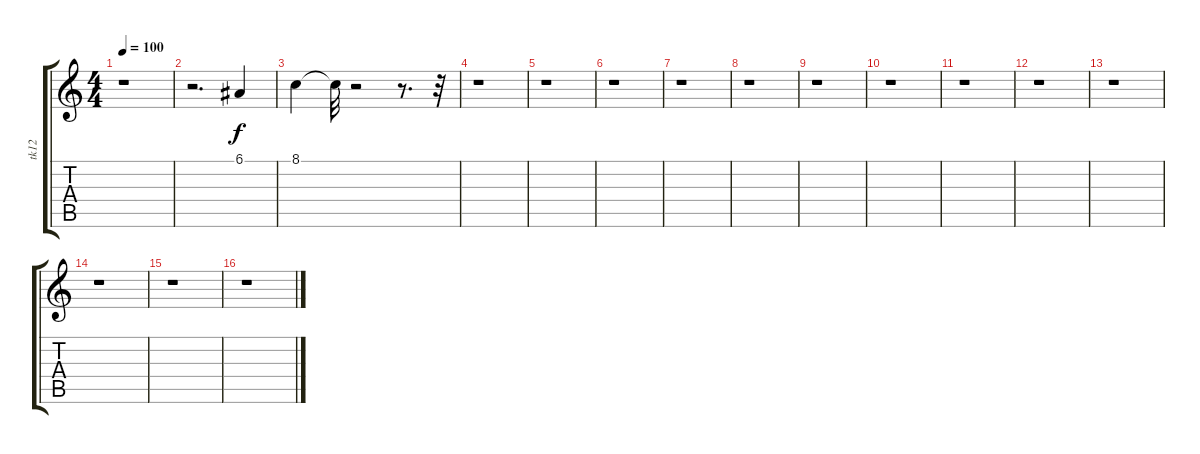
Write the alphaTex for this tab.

\track ("tk12" "tk12") {instrument acousticgrandpiano}
\staff {score tabs}
\tuning (E4 B3 G3 D3 A2 E2) {hide}
\ts (4 4)
\tempo 100
\clef g2
\ks c
r.1{dy f} |
r.2{d} 6.1.4{volume 12 instrument orchestrahit} |
8.1.4 8.1{t}.32 r.2 r.8{d} r.32 |
r.1 |
r.1 |
r.1 |
r.1 |
r.1 |
r.1 |
r.1 |
r.1 |
r.1 |
r.1 |
r.1 |
r.1 |
r.1
